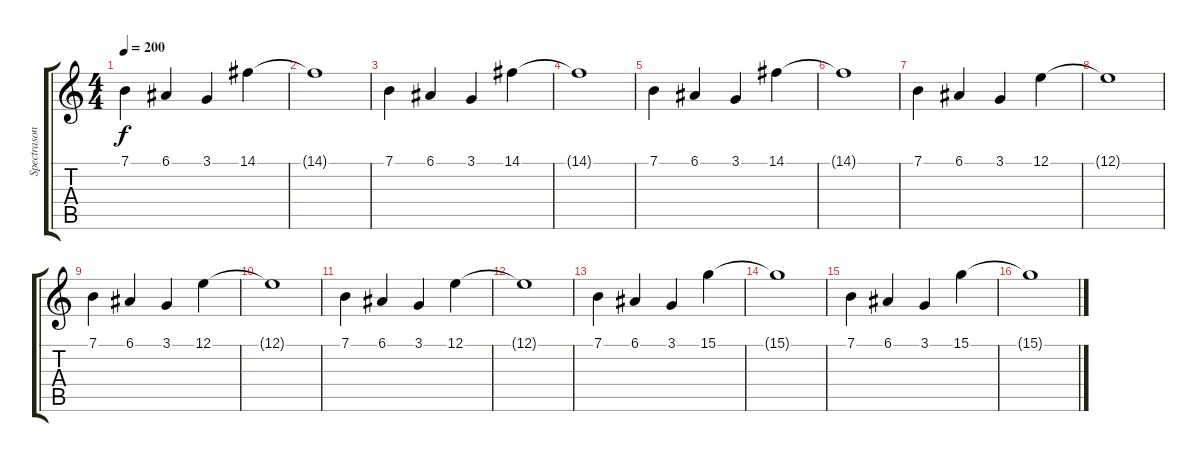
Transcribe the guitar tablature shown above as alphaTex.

\track ("Spectrasonics Omnisphere" "Spectrason") {instrument whistle}
\staff {score tabs}
\tuning (E4 B3 G3 D3 A2 E2) {hide}
\ts (4 4)
\tempo 200
\clef g2
\ks c
7.1.4{dy f} 6.1.4 3.1.4 14.1.4 |
14.1{t}.1 |
7.1.4 6.1.4 3.1.4 14.1.4 |
14.1{t}.1 |
7.1.4 6.1.4 3.1.4 14.1.4 |
14.1{t}.1 |
7.1.4 6.1.4 3.1.4 12.1.4 |
12.1{t}.1 |
7.1.4 6.1.4 3.1.4 12.1.4 |
12.1{t}.1 |
7.1.4 6.1.4 3.1.4 12.1.4 |
12.1{t}.1 |
7.1.4 6.1.4 3.1.4 15.1.4 |
15.1{t}.1 |
7.1.4 6.1.4 3.1.4 15.1.4 |
15.1{t}.1
